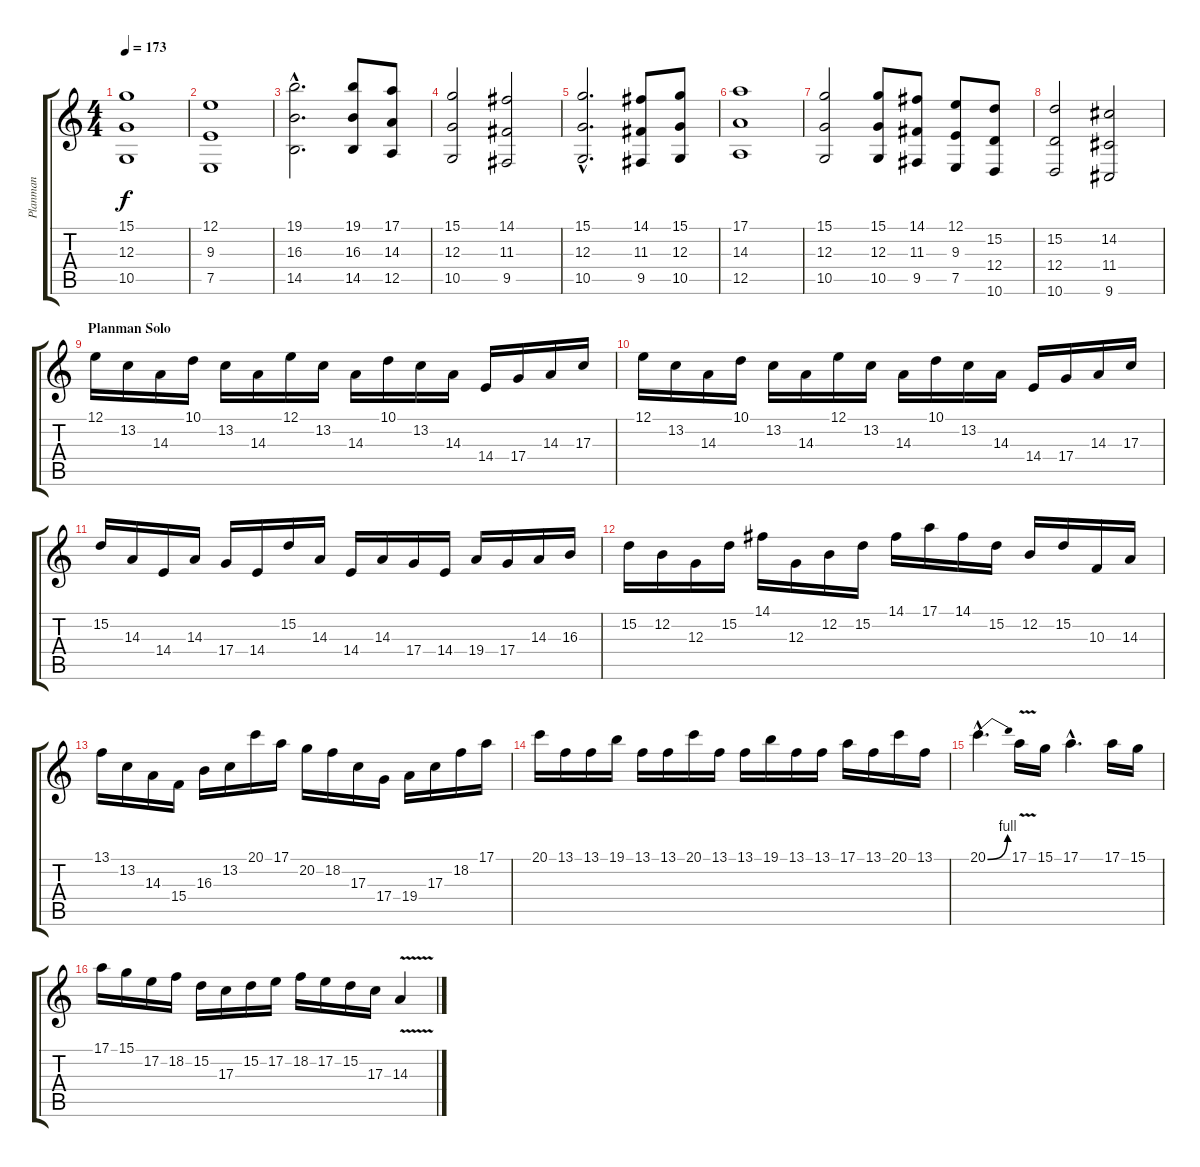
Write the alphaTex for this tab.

\track ("Planman" "Planman") {instrument stringensemble1}
\staff {score tabs}
\tuning (E4 B3 G3 D3 A2 E2) {hide}
\ts (4 4)
\tempo 173
\clef g2
\ks c
(15.1 12.3 10.5).1{dy f} |
(12.1 9.3 7.5).1 |
(19.1{hac} 16.3{hac} 14.5{hac}).2{d} (19.1 16.3 14.5).8 (17.1 14.3 12.5).8 |
(15.1 12.3 10.5).2 (14.1 11.3 9.5).2 |
(15.1{hac} 12.3{hac} 10.5{hac}).2{d} (14.1 11.3 9.5).8 (15.1 12.3 10.5).8 |
(17.1 14.3 12.5).1 |
(15.1 12.3 10.5).2 (15.1 12.3 10.5).8 (14.1 11.3 9.5).8 (12.1 9.3 7.5).8 (15.2 12.4 10.6).8 |
(15.2 12.4 10.6).2 (14.2 11.4 9.6).2 |
\section ("" "Planman Solo")
12.1.16{instrument lead8bassandlead} 13.2.16 14.3.16 10.1.16 13.2.16 14.3.16 12.1.16 13.2.16 14.3.16 10.1.16 13.2.16 14.3.16 14.4.16 17.4.16 14.3.16 17.3.16 |
12.1.16 13.2.16 14.3.16 10.1.16 13.2.16 14.3.16 12.1.16 13.2.16 14.3.16 10.1.16 13.2.16 14.3.16 14.4.16 17.4.16 14.3.16 17.3.16 |
15.2.16 14.3.16 14.4.16 14.3.16 17.4.16 14.4.16 15.2.16 14.3.16 14.4.16 14.3.16 17.4.16 14.4.16 19.4.16 17.4.16 14.3.16 16.3.16 |
15.2.16 12.2.16 12.3.16 15.2.16 14.1.16 12.3.16 12.2.16 15.2.16 14.1.16 17.1.16 14.1.16 15.2.16 12.2.16 15.2.16 10.3.16 14.3.16 |
13.1.16 13.2.16 14.3.16 15.4.16 16.3.16 13.2.16 20.1.16 17.1.16 20.2.16 18.2.16 17.3.16 17.4.16 19.4.16 17.3.16 18.2.16 17.1.16 |
20.1.16 13.1.16 13.1.16 19.1.16 13.1.16 13.1.16 20.1.16 13.1.16 13.1.16 19.1.16 13.1.16 13.1.16 17.1.16 13.1.16 20.1.16 13.1.16 |
20.1{be (bend 0 0 60 4) hac}.4{d} 17.1{v}.16 15.1.16 17.1{hac}.4{d} 17.1.16 15.1.16 |
17.1.16 15.1.16 17.2.16 18.2.16 15.2.16 17.3.16 15.2.16 17.2.16 18.2.16 17.2.16 15.2.16 17.3.16 14.3{v}.4
